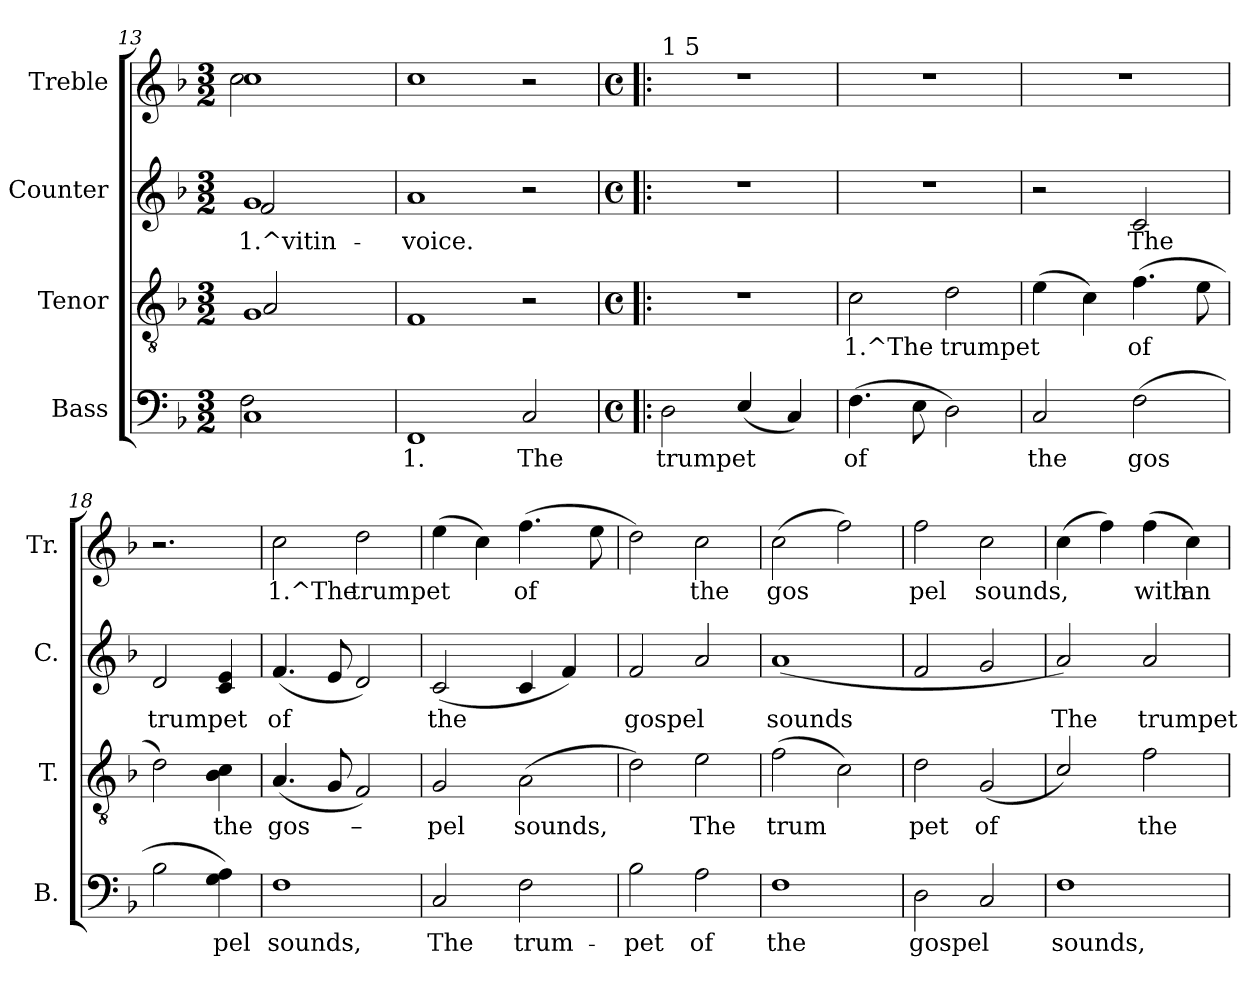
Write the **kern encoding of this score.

**kern	**text	**kern	**text	**kern	**text	**kern	**text
*part4	*part4	*part3	*part3	*part2	*part2	*part1	*part1
*staff4	*staff4	*staff3	*staff3	*staff2	*staff2	*staff1	*staff1
*I"Bass	*	*I"Tenor	*	*I"Counter	*	*I"Treble	*
*I'B.	*	*I'T.	*	*I'C.	*	*I'Tr.	*
!!LO:PB:g=z
*clefF4	*	*clefGv2	*	*clefG2	*	*clefG2	*
*k[b-]	*	*k[b-]	*	*k[b-]	*	*k[b-]	*
*F:	*	*F:	*	*F:	*	*F:	*
*M3/2	*	*M3/2	*	*M3/2	*	*M3/2	*
=13	=13	=13	=13	=13	=13	=13	=13
*^	*	*	*	*	*	*	*
!	!	!LO:LY:b	!	!LO:LY:b:rj	!	!LO:LY:b:rj	!	!LO:LY:b:rj
*	*	*	*^	*	*^	*	*^	*
1C	2F\	.	1G	2A/	.	1g	2f/	-1.^vitin-	1cc	2cc\	.
.	2ryy	.	.	2ryy	.	.	2ryy	.	.	2ryy	.
=14	=14	=14	=14	=14	=14	=14	=14	=14	=14	=14	=14
!	!	!LO:LY:b	!	!	!LO:LY:b:rj	!	!	!LO:LY:b:rj	!	!	!LO:LY:b:rj
*v	*v	*	*	*	*	*v	*v	*	*v	*v	*
*	*	*v	*v	*	*	*	*	*
1FF	1.	1F	.	1a	-voice.	1cc	.
!	!LO:LY:b	!	!	!	!	!	!
2C/	The	2r	.	2r	.	2r	.
=15!|:	=15!|:	=15!|:	=15!|:	=15!|:	=15!|:	=15!|:	=15!|:
*M4/4	*	*M4/4	*	*M4/4	*	*M4/4	*
*met(c)	*	*met(c)	*	*met(c)	*	*met(c)	*
!	!	!	!	!	!	!LO:TX:a:t=1 5	!
!	!LO:LY:b	!	!	!	!	!	!
2D\	trumpet	1r	.	1r	.	1r	.
!	!LO:LY:b	!	!	!	!	!	!
(<4E/	.	.	.	.	.	.	.
!	!LO:LY:b	!	!	!	!	!	!
4C/)	.	.	.	.	.	.	.
=16	=16	=16	=16	=16	=16	=16	=16
!	!LO:LY:b	!	!LO:LY:b:rj	!	!	!	!
(>4.F\	of	2c\	1.^The	1r	.	1r	.
!	!LO:LY:b	!	!	!	!	!	!
8E\	.	.	.	.	.	.	.
!	!LO:LY:b	!	!LO:LY:b:rj	!	!	!	!
2D\)	.	2d\	trumpet	.	.	.	.
=17	=17	=17	=17	=17	=17	=17	=17
!	!LO:LY:b	!	!LO:LY:b:rj	!	!	!	!
2C/	the	(>4e\	.	2r	.	1r	.
!	!	!	!LO:LY:b:rj	!	!	!	!
.	.	4c\)	.	.	.	.	.
!	!LO:LY:b	!	!LO:LY:b:rj	!	!LO:LY:b:rj	!	!
(>2F\	gos-	(>4.f\	of	2c/	The	.	.
!	!	!	!LO:LY:b:rj	!	!	!	!
.	.	8e\	.	.	.	.	.
=18	=18	=18	=18	=18	=18	=18	=18
!	!LO:LY:b	!	!LO:LY:b:rj	!	!LO:LY:b:rj	!	!
2B-\	--	2d\)	.	2d/	trumpet	2.r	.
!	!LO:LY:b	!	!LO:LY:b:rj	!	!LO:LY:b:rj	!	!
4A\ 4G\)	-pel	(>4c\ 4B-\	the	(<4e/ 4c/	.	.	.
=19	=19	=19	=19	=19	=19	=19	=19
!	!LO:LY:b	!	!LO:LY:b:rj	!	!LO:LY:b:rj	!	!LO:LY:b:rj
1F	sounds,	(<4.A/	gos	(<4.f/	of	2cc\	1.^The
!	!	!	!LO:LY:b:rj	!	!LO:LY:b:rj	!	!
.	.	8G/	.	8e/	.	.	.
!	!	!	!LO:LY:b:rj	!	!LO:LY:b:rj	!	!LO:LY:b:rj
.	.	2F/)	–	2d/)	.	2dd\	trumpet
=20	=20	=20	=20	=20	=20	=20	=20
!	!LO:LY:b	!	!LO:LY:b:rj	!	!LO:LY:b:rj	!	!LO:LY:b:rj
2C/	The	2G/	pel	(<2c/	the	(>4ee\	.
!	!	!	!	!	!	!	!LO:LY:b:rj
.	.	.	.	.	.	4cc\)	.
!	!LO:LY:b	!	!LO:LY:b:rj	!	!LO:LY:b:rj	!	!LO:LY:b:rj
2F\	trum-	(>2A\	sounds,	4c/	.	(>4.ff\	of
!	!	!	!	!	!LO:LY:b:rj	!	!
.	.	.	.	4f/)	.	.	.
!	!	!	!	!	!	!	!LO:LY:b:rj
.	.	.	.	.	.	8ee\	.
=21	=21	=21	=21	=21	=21	=21	=21
!	!LO:LY:b	!	!LO:LY:b:rj	!	!LO:LY:b:rj	!	!LO:LY:b:rj
2B-\	-pet	2d\)	.	2f/	gospel	2dd\)	.
!	!LO:LY:b	!	!LO:LY:b:rj	!	!LO:LY:b:rj	!	!LO:LY:b:rj
2A\	of	2e\	The	2a/	.	2cc\	the
=22	=22	=22	=22	=22	=22	=22	=22
!	!LO:LY:b	!	!LO:LY:b:rj	!	!LO:LY:b:rj	!	!LO:LY:b:rj
1F	the	(>2f\	trum-	(<1a	sounds	(>2cc\	gos-
!	!	!	!LO:LY:b:rj	!	!	!	!LO:LY:b:rj
.	.	2c\)	--	.	.	2ff\)	--
=23	=23	=23	=23	=23	=23	=23	=23
!	!LO:LY:b	!	!LO:LY:b:rj	!	!LO:LY:b:rj	!	!LO:LY:b:rj
2D\	gospel	2d\	-pet	2f/	.	2ff\	-pel
!	!LO:LY:b	!	!LO:LY:b:rj	!	!LO:LY:b:rj	!	!LO:LY:b:rj
2C/	.	(<2G/	of	2g/	.	2cc\	sounds,
=24	=24	=24	=24	=24	=24	=24	=24
!	!LO:LY:b	!	!LO:LY:b:rj	!	!LO:LY:b:rj	!	!LO:LY:b:rj
1F	sounds,	2c/)	.	2a/)	The	(>4cc\	.
!	!	!	!	!	!	!	!LO:LY:b:rj
.	.	.	.	.	.	4ff\)	.
!	!	!	!LO:LY:b:rj	!	!LO:LY:b:rj	!	!LO:LY:b:rj
.	.	2f\	the	2a/	trumpet	(>4ff\	with
!	!	!	!	!	!	!	!LO:LY:b:rj
.	.	.	.	.	.	4cc\)	an
=	=	=	=	=	=	=	=
*-	*-	*-	*-	*-	*-	*-	*-
